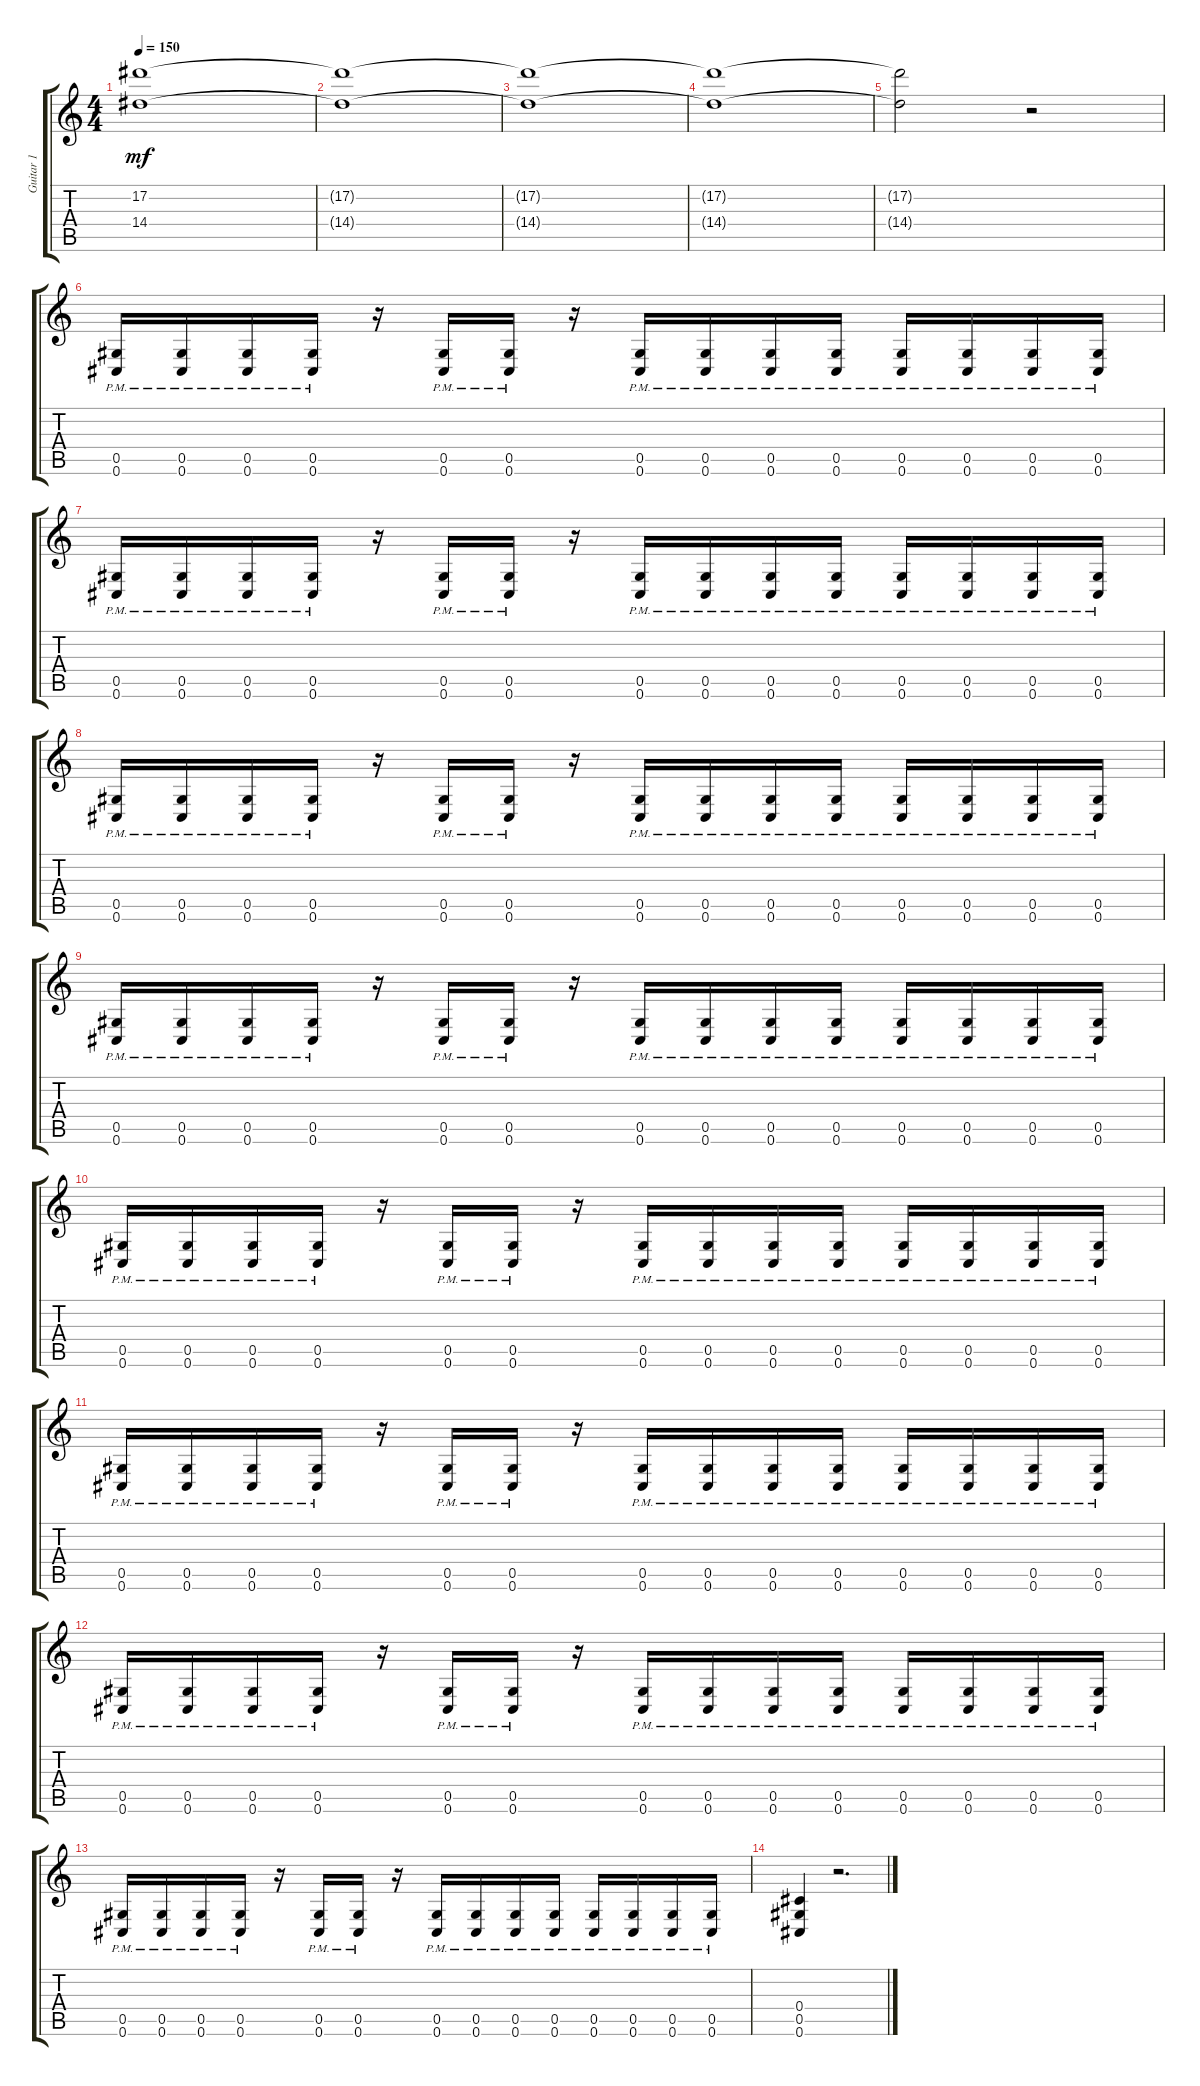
\track ("Guitar 1" "Guitar 1") {instrument acousticguitarsteel}
\staff {score tabs}
\tuning (Eb4 Bb3 Gb3 Db3 Ab2 Db2) {hide}
\ts (4 4)
\tempo 150
\clef g2
\ks c
(17.2{t} 14.4{t}).1{dy mf} |
(17.2{t} 14.4{t}).1 |
(17.2{t} 14.4{t}).1 |
(17.2{t} 14.4{t}).1 |
(17.2{t} 14.4{t}).2 r.2 |
(0.5{pm} 0.6{pm}).16 (0.5{pm} 0.6{pm}).16 (0.5{pm} 0.6{pm}).16 (0.5{pm} 0.6{pm}).16 r.16 (0.5{pm} 0.6{pm}).16 (0.5{pm} 0.6{pm}).16 r.16 (0.5{pm} 0.6{pm}).16 (0.5{pm} 0.6{pm}).16 (0.5{pm} 0.6{pm}).16 (0.5{pm} 0.6{pm}).16 (0.5{pm} 0.6{pm}).16 (0.5{pm} 0.6{pm}).16 (0.5{pm} 0.6{pm}).16 (0.5{pm} 0.6{pm}).16 |
(0.5{pm} 0.6{pm}).16 (0.5{pm} 0.6{pm}).16 (0.5{pm} 0.6{pm}).16 (0.5{pm} 0.6{pm}).16 r.16 (0.5{pm} 0.6{pm}).16 (0.5{pm} 0.6{pm}).16 r.16 (0.5{pm} 0.6{pm}).16 (0.5{pm} 0.6{pm}).16 (0.5{pm} 0.6{pm}).16 (0.5{pm} 0.6{pm}).16 (0.5{pm} 0.6{pm}).16 (0.5{pm} 0.6{pm}).16 (0.5{pm} 0.6{pm}).16 (0.5{pm} 0.6{pm}).16 |
(0.5{pm} 0.6{pm}).16 (0.5{pm} 0.6{pm}).16 (0.5{pm} 0.6{pm}).16 (0.5{pm} 0.6{pm}).16 r.16 (0.5{pm} 0.6{pm}).16 (0.5{pm} 0.6{pm}).16 r.16 (0.5{pm} 0.6{pm}).16 (0.5{pm} 0.6{pm}).16 (0.5{pm} 0.6{pm}).16 (0.5{pm} 0.6{pm}).16 (0.5{pm} 0.6{pm}).16 (0.5{pm} 0.6{pm}).16 (0.5{pm} 0.6{pm}).16 (0.5{pm} 0.6{pm}).16 |
(0.5{pm} 0.6{pm}).16 (0.5{pm} 0.6{pm}).16 (0.5{pm} 0.6{pm}).16 (0.5{pm} 0.6{pm}).16 r.16 (0.5{pm} 0.6{pm}).16 (0.5{pm} 0.6{pm}).16 r.16 (0.5{pm} 0.6{pm}).16 (0.5{pm} 0.6{pm}).16 (0.5{pm} 0.6{pm}).16 (0.5{pm} 0.6{pm}).16 (0.5{pm} 0.6{pm}).16 (0.5{pm} 0.6{pm}).16 (0.5{pm} 0.6{pm}).16 (0.5{pm} 0.6{pm}).16 |
(0.5{pm} 0.6{pm}).16 (0.5{pm} 0.6{pm}).16 (0.5{pm} 0.6{pm}).16 (0.5{pm} 0.6{pm}).16 r.16 (0.5{pm} 0.6{pm}).16 (0.5{pm} 0.6{pm}).16 r.16 (0.5{pm} 0.6{pm}).16 (0.5{pm} 0.6{pm}).16 (0.5{pm} 0.6{pm}).16 (0.5{pm} 0.6{pm}).16 (0.5{pm} 0.6{pm}).16 (0.5{pm} 0.6{pm}).16 (0.5{pm} 0.6{pm}).16 (0.5{pm} 0.6{pm}).16 |
(0.5{pm} 0.6{pm}).16 (0.5{pm} 0.6{pm}).16 (0.5{pm} 0.6{pm}).16 (0.5{pm} 0.6{pm}).16 r.16 (0.5{pm} 0.6{pm}).16 (0.5{pm} 0.6{pm}).16 r.16 (0.5{pm} 0.6{pm}).16 (0.5{pm} 0.6{pm}).16 (0.5{pm} 0.6{pm}).16 (0.5{pm} 0.6{pm}).16 (0.5{pm} 0.6{pm}).16 (0.5{pm} 0.6{pm}).16 (0.5{pm} 0.6{pm}).16 (0.5{pm} 0.6{pm}).16 |
(0.5{pm} 0.6{pm}).16 (0.5{pm} 0.6{pm}).16 (0.5{pm} 0.6{pm}).16 (0.5{pm} 0.6{pm}).16 r.16 (0.5{pm} 0.6{pm}).16 (0.5{pm} 0.6{pm}).16 r.16 (0.5{pm} 0.6{pm}).16 (0.5{pm} 0.6{pm}).16 (0.5{pm} 0.6{pm}).16 (0.5{pm} 0.6{pm}).16 (0.5{pm} 0.6{pm}).16 (0.5{pm} 0.6{pm}).16 (0.5{pm} 0.6{pm}).16 (0.5{pm} 0.6{pm}).16 |
(0.5{pm} 0.6{pm}).16 (0.5{pm} 0.6{pm}).16 (0.5{pm} 0.6{pm}).16 (0.5{pm} 0.6{pm}).16 r.16 (0.5{pm} 0.6{pm}).16 (0.5{pm} 0.6{pm}).16 r.16 (0.5{pm} 0.6{pm}).16 (0.5{pm} 0.6{pm}).16 (0.5{pm} 0.6{pm}).16 (0.5{pm} 0.6{pm}).16 (0.5{pm} 0.6{pm}).16 (0.5{pm} 0.6{pm}).16 (0.5{pm} 0.6{pm}).16 (0.5{pm} 0.6{pm}).16 |
(0.4 0.5 0.6).4 r.2{d}
